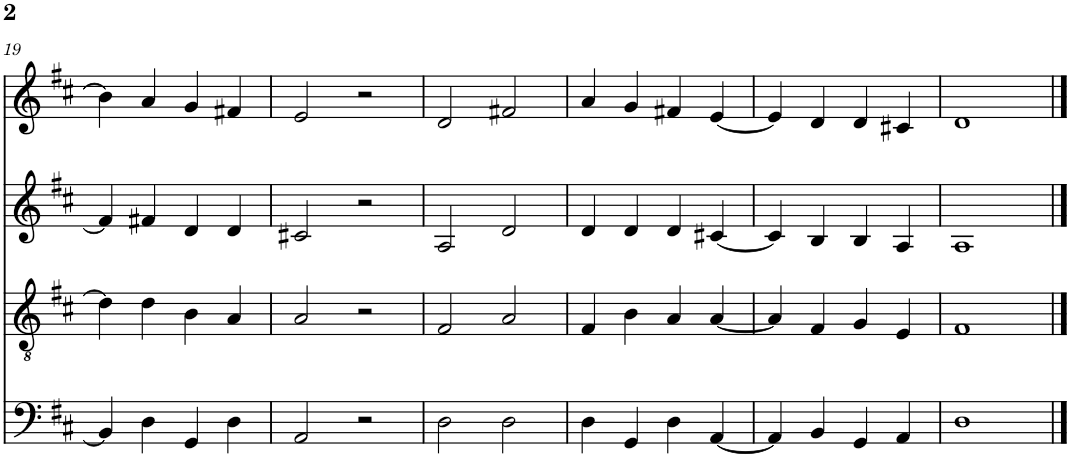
**kern	**kern	**kern	**kern
*part4	*part3	*part2	*part1
*staff4	*staff3	*staff2	*staff1
*I"Piano	*I"Piano	*I"Piano	*I"Piano
*I'Pno	*I'Pno	*I'Pno	*I'Pno
!!LO:PB:g=z
*clefF4	*clefGv2	*clefG2	*clefG2
*k[f#c#]	*k[f#c#]	*k[f#c#]	*k[f#c#]
*M4/4	*M4/4	*M4/4	*M4/4
=19	=19	=19	=19
4BB/]	4d\]	4f#/]	4b\]
4D\	4d\	4f#X/	4a/
4GG/	4B\	4d/	4g/
4D\	4A/	4d/	4f#X/
=20	=20	=20	=20
2AA/	2A/	2c#X/	2e/
2r	2r	2r	2r
=21	=21	=21	=21
2D\	2F#/	2A/	2d/
2D\	2A/	2d/	2f#X/
=22	=22	=22	=22
4D\	4F#/	4d/	4a/
4GG/	4B\	4d/	4g/
4D\	4A/	4d/	4f#X/
[4AA/	[4A/	[4c#X/	[4e/
=23	=23	=23	=23
4AA/]	4A/]	4c#/]	4e/]
4BB/	4F#/	4B/	4d/
4GG/	4G/	4B/	4d/
4AA/	4E/	4A/	4c#X/
=24	=24	=24	=24
1D	1F#	1A	1d
==	==	==	==
*-	*-	*-	*-
